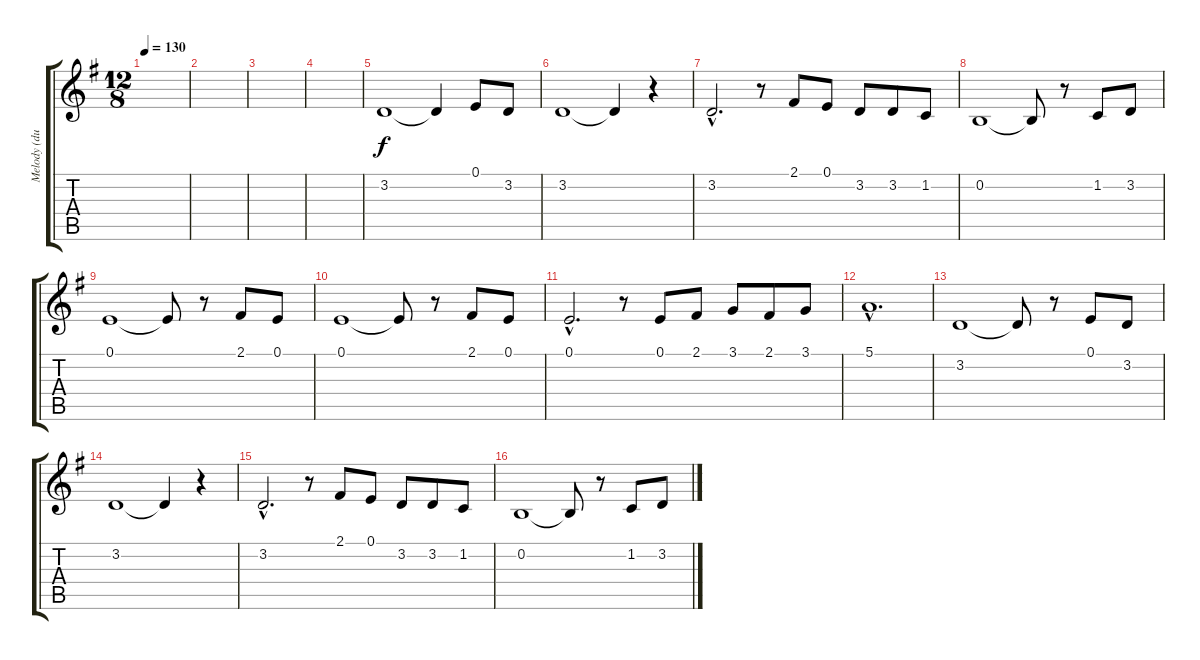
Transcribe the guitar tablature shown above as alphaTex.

\track ("Melody (dubbing)" "Melody (du") {instrument bassoon}
\staff {score tabs}
\tuning (E4 B3 G3 D3 A2 E2) {hide}
\ts (12 8)
\tempo 130
\clef g2
\ks g
|
|
|
|
3.2.1 3.2{t}.4 0.1.8 3.2.8 |
3.2.1 3.2{t}.4 r.4 |
3.2{hac}.2{d} r.8 2.1.8 0.1.8 3.2.8 3.2.8 1.2.8 |
0.2.1 0.2{t}.8 r.8 1.2.8 3.2.8 |
0.1.1 0.1{t}.8 r.8 2.1.8 0.1.8 |
0.1.1 0.1{t}.8 r.8 2.1.8 0.1.8 |
0.1{hac}.2{d} r.8 0.1.8 2.1.8 3.1.8 2.1.8 3.1.8 |
5.1{hac}.1{d} |
3.2.1 3.2{t}.8 r.8 0.1.8 3.2.8 |
3.2.1 3.2{t}.4 r.4 |
3.2{hac}.2{d} r.8 2.1.8 0.1.8 3.2.8 3.2.8 1.2.8 |
0.2.1 0.2{t}.8 r.8 1.2.8 3.2.8
